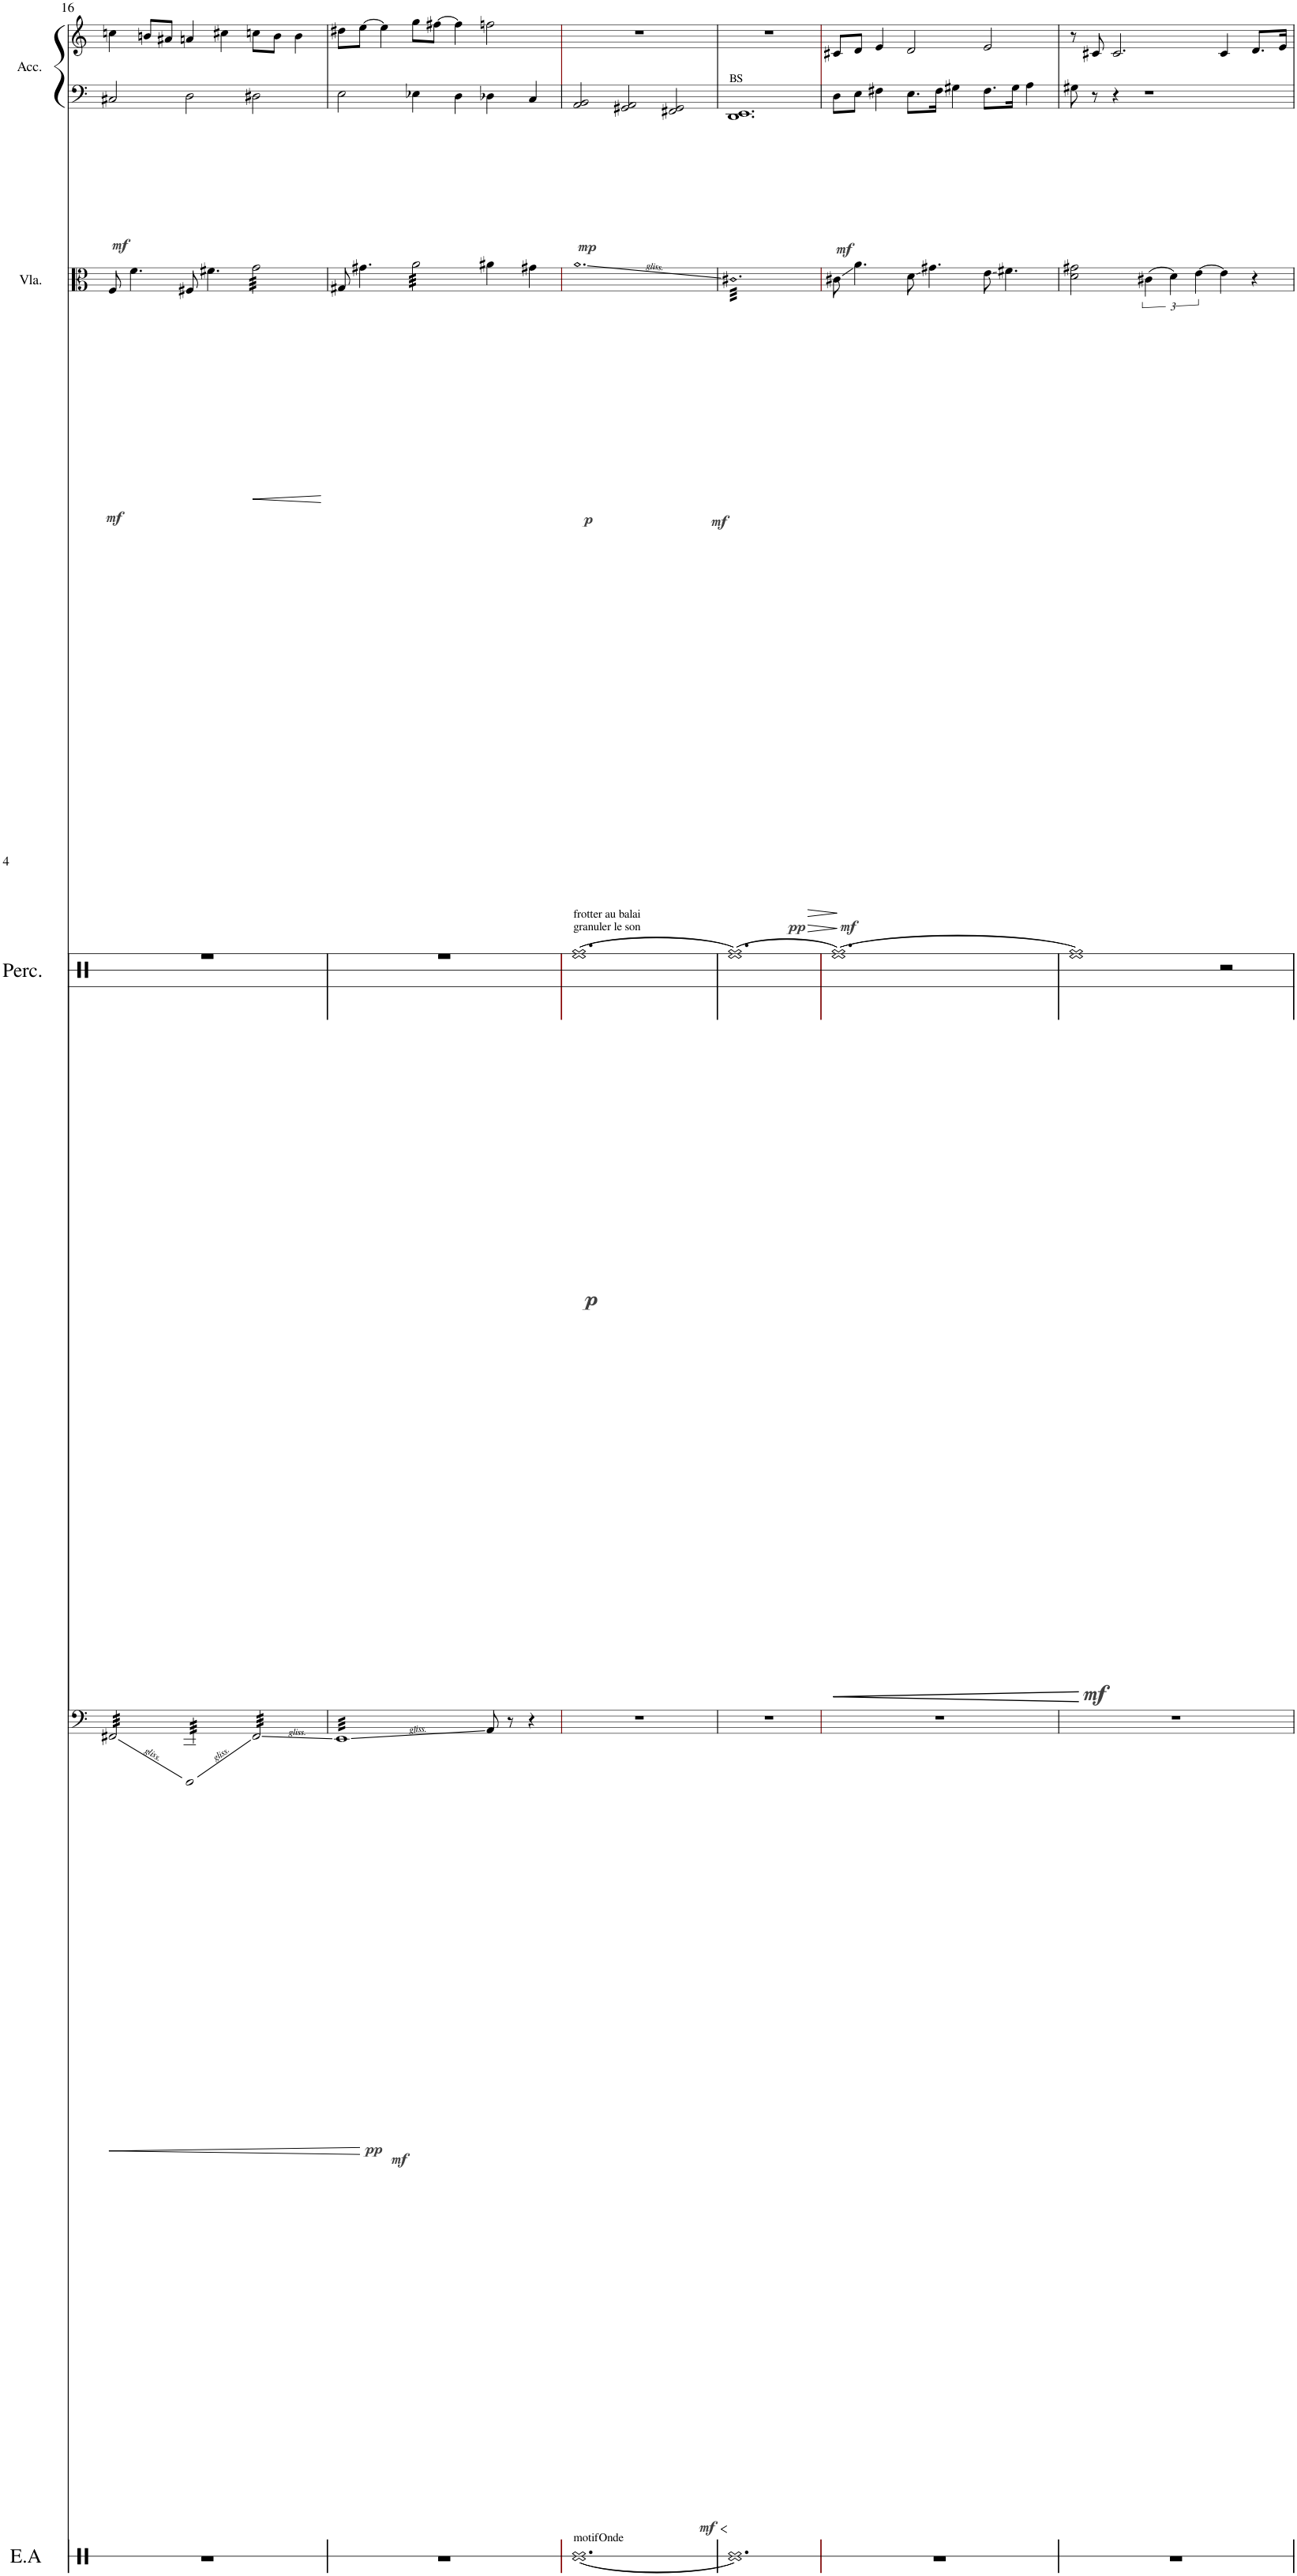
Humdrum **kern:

**kern	**kern	**dynam	**kern	**dynam	**kern	**dynam	**kern	**kern	**dynam
*part5	*part4	*part4	*part3	*part3	*part2	*part2	*part1	*part1	*part1
*staff6	*staff5	*staff5	*staff4	*staff4	*staff3	*staff3	*staff2	*staff1	*staff1/2
*I"EA	*I"Timpani	*	*I"Drumset	*	*I"Viola	*	*I"Accordion	*	*
*I'E.A	*	*	*	*	*I'Vla.	*	*I'Acc.	*	*
!!LO:PB:g=z
*clefX	*clefF4	*	*clefX	*	*clefC3	*	*clefF4	*clefG2	*
*k[]	*k[]	*	*k[]	*	*k[]	*	*k[]	*k[]	*
*M3/2	*M3/2	*	*M3/2	*	*M3/2	*	*M3/2	*M3/2	*
=16	=16	=16	=16	=16	=16	=16	=16	=16	=16
!	!	!LO:HP:b	!	!	!	!LO:DY:b	!	!	!LO:DY:b=2
*	*tremolo	*	*	*	*	*	*	*	*
1.r	32FF#X/LLL	<	1.r	.	8F/	mf	2C#X/	4ccn\	mf
.	32FF#X/	.	.	.	.	.	.	.	.
.	32FF#X/	.	.	.	.	.	.	.	.
.	32FF#X/	.	.	.	.	.	.	.	.
.	32FF#X/	.	.	.	4.f\	.	.	.	.
.	32FF#X/	.	.	.	.	.	.	.	.
.	32FF#X/	.	.	.	.	.	.	.	.
.	32FF#X/	.	.	.	.	.	.	.	.
.	32FF#X/	.	.	.	.	.	.	8bn/L	.
.	32FF#X/	.	.	.	.	.	.	.	.
.	32FF#X/	.	.	.	.	.	.	.	.
.	32FF#X/	.	.	.	.	.	.	.	.
.	32FF#X/	.	.	.	.	.	.	8a#X/J	.
.	32FF#X/	.	.	.	.	.	.	.	.
.	32FF#X/	.	.	.	.	.	.	.	.
.	32FF#X/JJJ	.	.	.	.	.	.	.	.
.	32CC/LLL	.	.	.	8F#X/	.	2D\	4an/	.
.	32CC/	.	.	.	.	.	.	.	.
.	32CC/	.	.	.	.	.	.	.	.
.	32CC/	.	.	.	.	.	.	.	.
.	32CC/	.	.	.	4.f#X\	.	.	.	.
.	32CC/	.	.	.	.	.	.	.	.
.	32CC/	.	.	.	.	.	.	.	.
.	32CC/	.	.	.	.	.	.	.	.
.	32CC/	.	.	.	.	.	.	4cc#X\	.
.	32CC/	.	.	.	.	.	.	.	.
.	32CC/	.	.	.	.	.	.	.	.
.	32CC/	.	.	.	.	.	.	.	.
.	32CC/	.	.	.	.	.	.	.	.
.	32CC/	.	.	.	.	.	.	.	.
.	32CC/	.	.	.	.	.	.	.	.
.	32CC/JJJ	.	.	.	.	.	.	.	.
!	!	!LO:DY:b	!	!	!	!LO:HP:b	!	!	!
*	*	*	*	*	*tremolo	*	*	*	*
.	32FF#/LLL	mf	.	.	32g\LLL	<	2D#X\	8ccn\L	.
.	32FF#/	.	.	.	32g\	.	.	.	.
.	32FF#/	.	.	.	32g\	.	.	.	.
.	32FF#/	.	.	.	32g\	.	.	.	.
.	32FF#/	.	.	.	32g\	.	.	8b\J	.
.	32FF#/	.	.	.	32g\	.	.	.	.
.	32FF#/	.	.	.	32g\	.	.	.	.
.	32FF#/	.	.	.	32g\	.	.	.	.
.	32FF#/	.	.	.	32g\	.	.	4b\	.
.	32FF#/	.	.	.	32g\	.	.	.	.
.	32FF#/	.	.	.	32g\	.	.	.	.
.	32FF#/	.	.	.	32g\	.	.	.	.
.	32FF#/	.	.	.	32g\	.	.	.	.
.	32FF#/	.	.	.	32g\	.	.	.	.
.	32FF#/	.	.	.	32g\	.	.	.	.
.	32FF#/JJJ	.	.	.	32g\JJJ	.	.	.	.
*	*	*	*	*	*Xtremolo	*	*	*	*
.	.	[	.	.	.	[	.	.	.
=17	=17	=17	=17	=17	=17	=17	=17	=17	=17
!	!	!LO:DY:b	!	!	!	!	!	!	!
1.r	32EELLL	pp	1.r	.	8G#X/	.	2E\	8dd#X\L	.
.	32EE	.	.	.	.	.	.	.	.
.	32EE	.	.	.	.	.	.	.	.
.	32EE	.	.	.	.	.	.	.	.
.	32EE	.	.	.	4.g#X\	.	.	[8ee\J	.
.	32EE	.	.	.	.	.	.	.	.
.	32EE	.	.	.	.	.	.	.	.
.	32EE	.	.	.	.	.	.	.	.
.	32EE	.	.	.	.	.	.	4ee\]	.
.	32EE	.	.	.	.	.	.	.	.
.	32EE	.	.	.	.	.	.	.	.
.	32EE	.	.	.	.	.	.	.	.
.	32EE	.	.	.	.	.	.	.	.
.	32EE	.	.	.	.	.	.	.	.
.	32EE	.	.	.	.	.	.	.	.
.	32EE	.	.	.	.	.	.	.	.
*	*	*	*	*	*tremolo	*	*	*	*
.	32EE	.	.	.	32a\LLL	.	4E-X\	8gg\L	.
.	32EE	.	.	.	32a\	.	.	.	.
.	32EE	.	.	.	32a\	.	.	.	.
.	32EE	.	.	.	32a\	.	.	.	.
.	32EE	.	.	.	32a\	.	.	[8ff#X\J	.
.	32EE	.	.	.	32a\	.	.	.	.
.	32EE	.	.	.	32a\	.	.	.	.
.	32EE	.	.	.	32a\	.	.	.	.
.	32EE	.	.	.	32a\	.	4D\	4ff#\]	.
.	32EE	.	.	.	32a\	.	.	.	.
.	32EE	.	.	.	32a\	.	.	.	.
.	32EE	.	.	.	32a\	.	.	.	.
.	32EE	.	.	.	32a\	.	.	.	.
.	32EE	.	.	.	32a\	.	.	.	.
.	32EE	.	.	.	32a\	.	.	.	.
.	32EEJJJ	.	.	.	32a\JJJ	.	.	.	.
*	*	*	*	*	*Xtremolo	*	*	*	*
*	*Xtremolo	*	*	*	*	*	*	*	*
!	!	!LO:HP:b	!	!	!	!	!	!	!
!	!	!LO:DY:n=1:b	!	!	!	!	!	!	!
.	8AA/	< mf	.	.	4a#X\	.	4D-X\	2ffn\	.
.	8r	.	.	.	.	.	.	.	.
.	4r	.	.	.	4g#X\	.	4C/	.	.
.	.	[	.	.	.	.	.	.	.
=18	=18	=18	=18	=18	=18	=18	=18	=18	=18
!	!	!	!LO:TX:a:t=frotter au balai	!	!	!	!	!	!
!	!	!	!LO:TX:a:t=granuler le son	!	!	!	!	!	!
!LO:TX:a:t=motifOnde	!	!	!	!	!	!	!	!	!
!	!	!	!	!LO:DY:b	!	!LO:DY:b	!	!	!LO:DY:b=2
[1.Re	1.r	.	[1.Rdd	p	1.a	p	2AA/ 2BB/	1.r	mp
.	.	.	.	.	.	.	2GG#X/ 2AA/	.	.
.	.	.	.	.	.	.	2FF#X/ 2GG#/	.	.
=19	=19	=19	=19	=19	=19	=19	=19	=19	=19
!	!	!	!	!	!	!	!LO:TX:a:t=BS	!	!
!	!	!	!	!	!	!LO:HP:b	!	!	!
!	!	!	!	!	!	!LO:HP:n=1:b	!	!	!
!	!	!	!	!	!	!LO:DY:n=1:b	!	!	!
!	!	!	!	!	!	!LO:DY:n=2:b	!	!	!
*	*	*	*	*	*tremolo	*	*	*	*
1.Re]	1.r	.	1.Rdd_	.	32c#XLLL	> > mf pp	1.DD 1.EE	1.r	.
.	.	.	.	.	32c#X	.	.	.	.
.	.	.	.	.	32c#X	.	.	.	.
.	.	.	.	.	32c#X	.	.	.	.
.	.	.	.	.	32c#X	.	.	.	.
.	.	.	.	.	32c#X	.	.	.	.
.	.	.	.	.	32c#X	.	.	.	.
.	.	.	.	.	32c#X	.	.	.	.
.	.	.	.	.	32c#X	.	.	.	.
.	.	.	.	.	32c#X	.	.	.	.
.	.	.	.	.	32c#X	.	.	.	.
.	.	.	.	.	32c#X	.	.	.	.
.	.	.	.	.	32c#X	.	.	.	.
.	.	.	.	.	32c#X	.	.	.	.
.	.	.	.	.	32c#X	.	.	.	.
.	.	.	.	.	32c#X	.	.	.	.
.	.	.	.	.	32c#X	.	.	.	.
.	.	.	.	.	32c#X	.	.	.	.
.	.	.	.	.	32c#X	.	.	.	.
.	.	.	.	.	32c#X	.	.	.	.
.	.	.	.	.	32c#X	.	.	.	.
.	.	.	.	.	32c#X	.	.	.	.
.	.	.	.	.	32c#X	.	.	.	.
.	.	.	.	.	32c#X	.	.	.	.
.	.	.	.	.	32c#X	.	.	.	.
.	.	.	.	.	32c#X	.	.	.	.
.	.	.	.	.	32c#X	.	.	.	.
.	.	.	.	.	32c#X	.	.	.	.
.	.	.	.	.	32c#X	.	.	.	.
.	.	.	.	.	32c#X	.	.	.	.
.	.	.	.	.	32c#X	.	.	.	.
.	.	.	.	.	32c#X	.	.	.	.
.	.	.	.	.	32c#X	.	.	.	.
.	.	.	.	.	32c#X	.	.	.	.
.	.	.	.	.	32c#X	.	.	.	.
.	.	.	.	.	32c#X	.	.	.	.
.	.	.	.	.	32c#X	.	.	.	.
.	.	.	.	.	32c#X	.	.	.	.
.	.	.	.	.	32c#X	.	.	.	.
.	.	.	.	.	32c#X	.	.	.	.
.	.	.	.	.	32c#X	.	.	.	.
.	.	.	.	.	32c#X	.	.	.	.
.	.	.	.	.	32c#X	.	.	.	.
.	.	.	.	.	32c#X	.	.	.	.
.	.	.	.	.	32c#X	.	.	.	.
.	.	.	.	.	32c#X	.	.	.	.
.	.	.	.	.	32c#X	.	.	.	.
.	.	.	.	.	32c#XJJJ	.	.	.	.
*	*	*	*	*	*Xtremolo	*	*	*	*
.	.	.	.	.	.	]	.	.	.
=20	=20	=20	=20	=20	=20	=20	=20	=20	=20
!	!	!	!	!LO:HP:b	!	!LO:DY:b	!	!	!LO:DY:b=2
1.r	1.r	.	1.Rdd_	<	8c#X\	mf	8D\L	8c#X/L	mf
.	.	.	.	.	4.a\	]	8E\J	8d/J	.
.	.	.	.	.	.	.	4F#X\	4e/	.
.	.	.	.	.	8d\	.	8.E\L	2d/	.
.	.	.	.	.	4.g#X\	.	.	.	.
.	.	.	.	.	.	.	16F#\Jk	.	.
.	.	.	.	.	.	.	4G#X\	.	.
.	.	.	.	.	8e\	.	8.F#\L	2e/	.
.	.	.	.	.	4.f#X\	.	.	.	.
.	.	.	.	.	.	.	16G#\Jk	.	.
.	.	.	.	.	.	.	4A\	.	.
.	.	.	.	[	.	.	.	.	.
=21	=21	=21	=21	=21	=21	=21	=21	=21	=21
!	!	!	!	!LO:DY:b	!	!	!	!	!
1.r	1.r	.	1Rdd]	mf	2d\ 2g#X\	.	8G#X\	8r	.
.	.	.	.	.	.	.	8r	8c#X/	.
.	.	.	.	.	.	.	4r	2.c#/	.
.	.	.	.	.	(6c#X\	.	1r	.	.
.	.	.	.	.	6d\)	.	.	.	.
.	.	.	.	.	[6e\	.	.	.	.
.	.	.	2r	.	4e\]	.	.	4c#/	.
.	.	.	.	.	4r	.	.	8.d/L	.
.	.	.	.	.	.	.	.	16e/Jk	.
=	=	=	=	=	=	=	=	=	=
*-	*-	*-	*-	*-	*-	*-	*-	*-	*-
